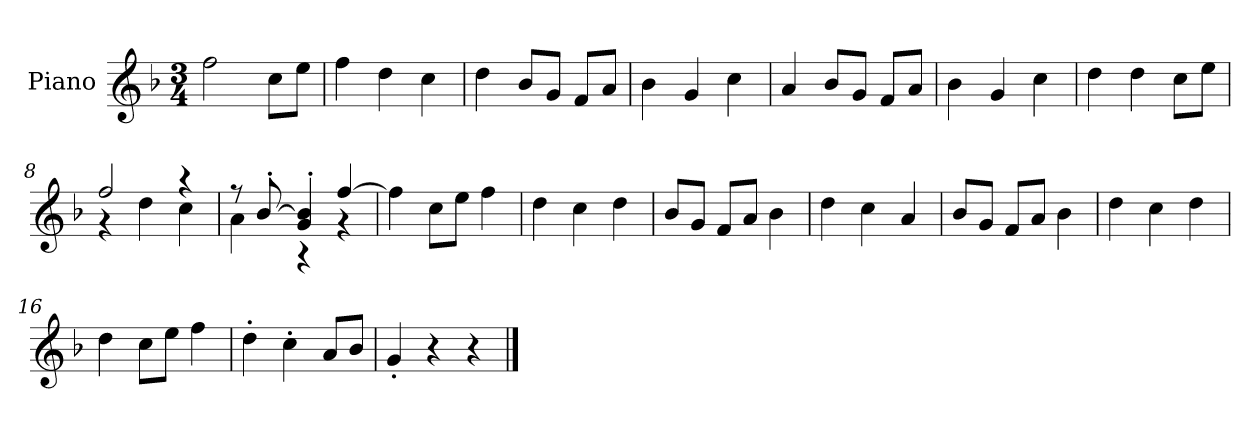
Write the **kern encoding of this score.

**kern
*part1
*staff1
*I"Piano
*I'P-no
*clefG2
*k[b-]
*M3/4
*MM179
=1
2ff\
8cc\L
8ee\J
=2
4ff\
4dd\
4cc\
=3
4dd\
8b-/L
8g/J
8f/L
8a/J
=4
4b-\
4g/
4cc\
=5
4a/
8b-/L
8g/J
8f/L
8a/J
=6
4b-\
4g/
4cc\
=7
4dd\
4dd\
8cc\L
8ee\J
=8
*^
2ff/	4r
.	4dd\
4r	4cc\
=9	=9
8r	4a\
[8b-'/	.
4g/' 4b-/]'	4r
[4ff/	4r
*v	*v
!!LO:LB:g=z
=10
4ff\]
8cc\L
8ee\J
4ff\
=11
4dd\
4cc\
4dd\
=12
8b-/L
8g/J
8f/L
8a/J
4b-\
=13
4dd\
4cc\
4a/
=14
8b-/L
8g/J
8f/L
8a/J
4b-\
=15
4dd\
4cc\
4dd\
=16
4dd\
8cc\L
8ee\J
4ff\
=17
4dd'\
4cc'\
8a/L
8b-/J
=18
4g'/
4r
4r
==
*-
